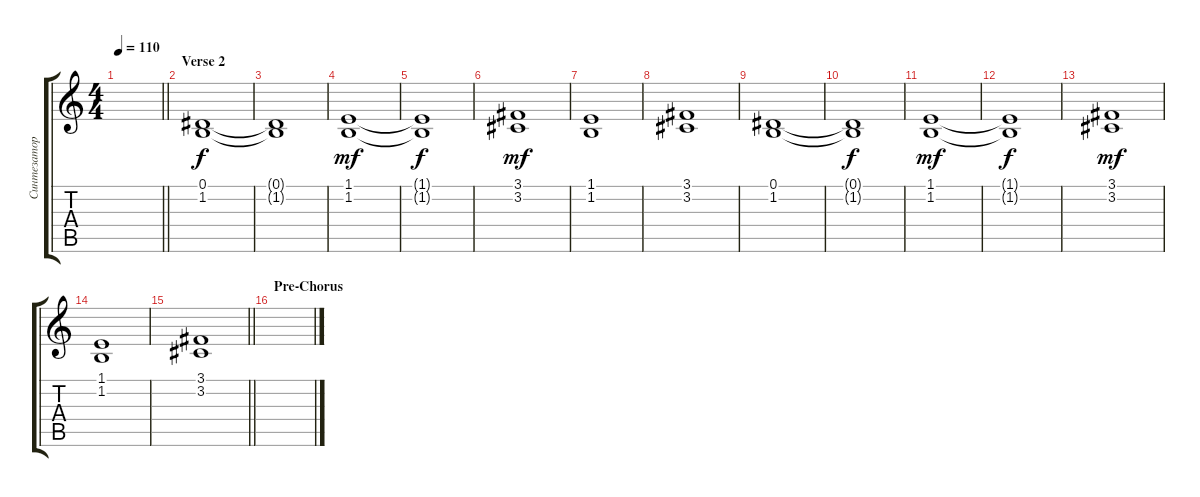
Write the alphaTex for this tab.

\track ("Синтезатор" "Синтезатор") {instrument synthstrings2}
\staff {score tabs}
\tuning (Eb4 Bb3 Gb3 Db3 Ab2 Eb2) {hide}
\ts (4 4)
\tempo 110
\clef g2
\barLineRight lightlight
\ks aminor
|
\section ("" "Verse 2")
\ks c
(0.1 1.2).1 |
(0.1{t} 1.2{t}).1{dy f} |
(1.1 1.2).1{dy mf} |
(1.1{t} 1.2{t}).1{dy f} |
(3.1 3.2).1{dy mf} |
(1.1 1.2).1 |
(3.1 3.2).1 |
(0.1 1.2).1 |
(0.1{t} 1.2{t}).1{dy f} |
(1.1 1.2).1{dy mf} |
(1.1{t} 1.2{t}).1{dy f} |
(3.1 3.2).1{dy mf} |
(1.1 1.2).1 |
\barLineRight lightlight
(3.1 3.2).1 |
\section ("" "Pre-Chorus")
